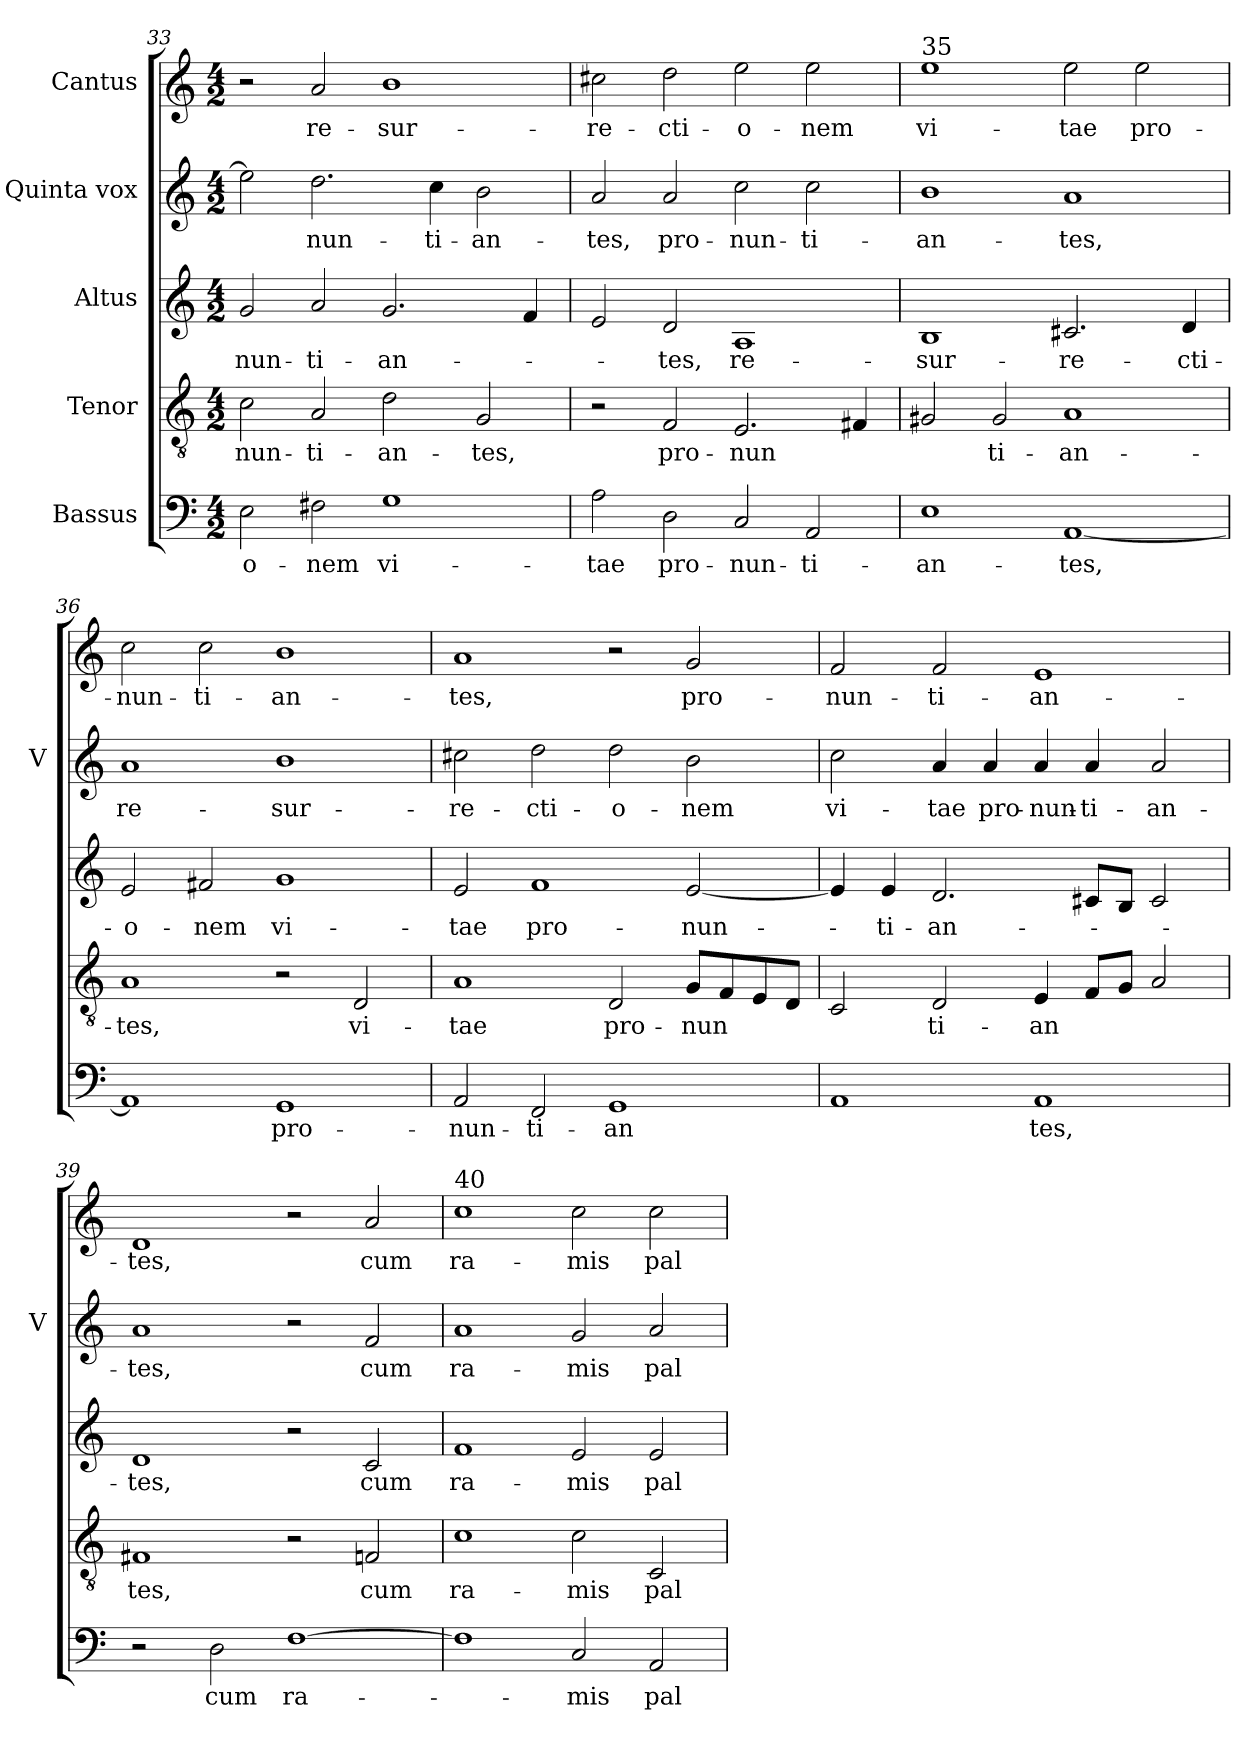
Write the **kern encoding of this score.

**kern	**text	**kern	**text	**kern	**text	**kern	**text	**kern	**text
*part5	*part5	*part4	*part4	*part3	*part3	*part2	*part2	*part1	*part1
*staff5	*staff5	*staff4	*staff4	*staff3	*staff3	*staff2	*staff2	*staff1	*staff1
*I"Bassus	*	*I"Tenor	*	*I"Altus	*	*I"Quinta vox	*	*I"Cantus	*
*	*	*	*	*	*	*I'V	*	*	*
*clefF4	*	*clefGv2	*	*clefG2	*	*clefG2	*	*clefG2	*
*k[]	*	*k[]	*	*k[]	*	*k[]	*	*k[]	*
*M4/2	*	*M4/2	*	*M4/2	*	*M4/2	*	*M4/2	*
=33	=33	=33	=33	=33	=33	=33	=33	=33	=33
!	!LO:LY:b	!	!LO:LY:b	!	!LO:LY:b	!	!	!	!
2E\	o-	2c\	nun-	2g/	nun-	2ee\]	.	2r	.
!	!LO:LY:b	!	!LO:LY:b	!	!LO:LY:b	!	!LO:LY:b	!	!LO:LY:b
2F#X\	nem	2A/	ti-	2a/	ti-	2.dd\	nun-	2a/	re-
!	!LO:LY:b	!	!LO:LY:b	!	!LO:LY:b	!	!	!	!LO:LY:b
1G	vi-	2d\	an-	2.g/	an-	.	.	1b	sur-
!	!	!	!	!	!	!	!LO:LY:b	!	!
.	.	.	.	.	.	4cc\	ti-	.	.
!	!	!	!LO:LY:b	!	!	!	!LO:LY:b	!	!
.	.	2G/	tes,	.	.	2b\	an-	.	.
.	.	.	.	4f/	.	.	.	.	.
!!LO:LB:g=z
=34	=34	=34	=34	=34	=34	=34	=34	=34	=34
!	!LO:LY:b	!	!	!	!	!	!LO:LY:b	!	!LO:LY:b
2A\	tae	2r	.	2e/	.	2a/	tes,	2cc#X\	re-
!	!LO:LY:b	!	!LO:LY:b	!	!LO:LY:b	!	!LO:LY:b	!	!LO:LY:b
2D\	pro-	2F/	pro-	2d/	tes,	2a/	pro-	2dd\	cti-
!	!LO:LY:b	!	!LO:LY:b	!	!LO:LY:b	!	!LO:LY:b	!	!LO:LY:b
2C/	nun-	2.E/	nun	1A	re-	2cc\	nun-	2ee\	o-
!	!LO:LY:b	!	!	!	!	!	!LO:LY:b	!	!LO:LY:b
2AA/	ti-	.	.	.	.	2cc\	ti-	2ee\	nem
.	.	4F#X/	.	.	.	.	.	.	.
!!LO:PB:g=z
=35	=35	=35	=35	=35	=35	=35	=35	=35	=35
!	!	!	!	!	!	!	!	!LO:TX:a:t=35	!
!	!LO:LY:b	!	!LO:LY:b	!	!LO:LY:b	!	!LO:LY:b	!	!LO:LY:b
1E	an-	2G#X/	-	1B	sur-	1b	an-	1ee	vi-
!	!	!	!LO:LY:b	!	!	!	!	!	!
.	.	2G#/	ti-	.	.	.	.	.	.
!	!LO:LY:b	!	!LO:LY:b	!	!LO:LY:b	!	!LO:LY:b	!	!LO:LY:b
[1AA	tes,	1A	an-	2.c#X/	re-	1a	tes,	2ee\	tae
!	!	!	!	!	!	!	!	!	!LO:LY:b
.	.	.	.	.	.	.	.	2ee\	pro-
!	!	!	!	!	!LO:LY:b	!	!	!	!
.	.	.	.	4d/	cti-	.	.	.	.
=36	=36	=36	=36	=36	=36	=36	=36	=36	=36
!	!	!	!LO:LY:b	!	!LO:LY:b	!	!LO:LY:b	!	!LO:LY:b
1AA]	.	1A	tes,	2e/	o-	1a	re-	2cc\	nun-
!	!	!	!	!	!LO:LY:b	!	!	!	!LO:LY:b
.	.	.	.	2f#X/	nem	.	.	2cc\	ti-
!	!LO:LY:b	!	!	!	!LO:LY:b	!	!LO:LY:b	!	!LO:LY:b
1GG	pro-	2r	.	1g	vi-	1b	sur-	1b	an-
!	!	!	!LO:LY:b	!	!	!	!	!	!
.	.	2D/	vi-	.	.	.	.	.	.
=37	=37	=37	=37	=37	=37	=37	=37	=37	=37
!	!LO:LY:b	!	!LO:LY:b	!	!LO:LY:b	!	!LO:LY:b	!	!LO:LY:b
2AA/	nun-	1A	tae	2e/	tae	2cc#X\	re-	1a	tes,
!	!LO:LY:b	!	!	!	!LO:LY:b	!	!LO:LY:b	!	!
2FF/	ti-	.	.	1f	pro-	2dd\	cti-	.	.
!	!LO:LY:b	!	!LO:LY:b	!	!	!	!LO:LY:b	!	!
1GG	an-	2D/	pro-	.	.	2dd\	o-	2r	.
!	!	!	!LO:LY:b	!	!LO:LY:b	!	!LO:LY:b	!	!LO:LY:b
.	.	8G/L	nun	[2e/	nun-	2b\	nem	2g/	pro-
.	.	8F/	.	.	.	.	.	.	.
.	.	8E/	.	.	.	.	.	.	.
.	.	8D/J	.	.	.	.	.	.	.
=38	=38	=38	=38	=38	=38	=38	=38	=38	=38
!	!LO:LY:b	!	!	!	!	!	!LO:LY:b	!	!LO:LY:b
1AA	--	2C/	.	4e/]	.	2cc\	vi-	2f/	nun-
!	!	!	!	!	!LO:LY:b	!	!	!	!
.	.	.	.	4e/	ti-	.	.	.	.
!	!	!	!LO:LY:b	!	!LO:LY:b	!	!LO:LY:b	!	!LO:LY:b
.	.	2D/	ti-	2.d/	an-	4a/	tae	2f/	ti-
!	!	!	!	!	!	!	!LO:LY:b	!	!
.	.	.	.	.	.	4a/	pro-	.	.
!	!LO:LY:b	!	!LO:LY:b	!	!	!	!LO:LY:b	!	!LO:LY:b
1AA	tes,	4E/	an	.	.	4a/	nun-	1e	an-
!	!	!	!	!	!	!	!LO:LY:b	!	!
.	.	8F/L	.	8c#X/L	.	4a/	ti-	.	.
.	.	8G/J	.	8B/J	.	.	.	.	.
!	!	!	!	!	!	!	!LO:LY:b	!	!
.	.	2A/	.	2c#/	.	2a/	an-	.	.
!!LO:PB:g=z
=39	=39	=39	=39	=39	=39	=39	=39	=39	=39
!	!	!	!LO:LY:b	!	!LO:LY:b	!	!LO:LY:b	!	!LO:LY:b
2r	.	1F#X	tes,	1d	tes,	1a	tes,	1d	tes,
!	!LO:LY:b	!	!	!	!	!	!	!	!
2D\	cum	.	.	.	.	.	.	.	.
!	!LO:LY:b	!	!	!	!	!	!	!	!
[1F	ra-	2r	.	2r	.	2r	.	2r	.
!	!	!	!LO:LY:b	!	!LO:LY:b	!	!LO:LY:b	!	!LO:LY:b
.	.	2Fn/	cum	2c/	cum	2f/	cum	2a/	cum
=40	=40	=40	=40	=40	=40	=40	=40	=40	=40
!	!	!	!	!	!	!	!	!LO:TX:a:t=40	!
!	!	!	!LO:LY:b	!	!LO:LY:b	!	!LO:LY:b	!	!LO:LY:b
1F]	.	1c	ra-	1f	ra-	1a	ra-	1cc	ra-
!	!LO:LY:b	!	!LO:LY:b	!	!LO:LY:b	!	!LO:LY:b	!	!LO:LY:b
2C/	mis	2c\	mis	2e/	mis	2g/	mis	2cc\	mis
!	!LO:LY:b	!	!LO:LY:b	!	!LO:LY:b	!	!LO:LY:b	!	!LO:LY:b
2AA/	pal-	2C/	pal-	2e/	pal-	2a/	pal-	2cc\	pal-
=	=	=	=	=	=	=	=	=	=
*-	*-	*-	*-	*-	*-	*-	*-	*-	*-
